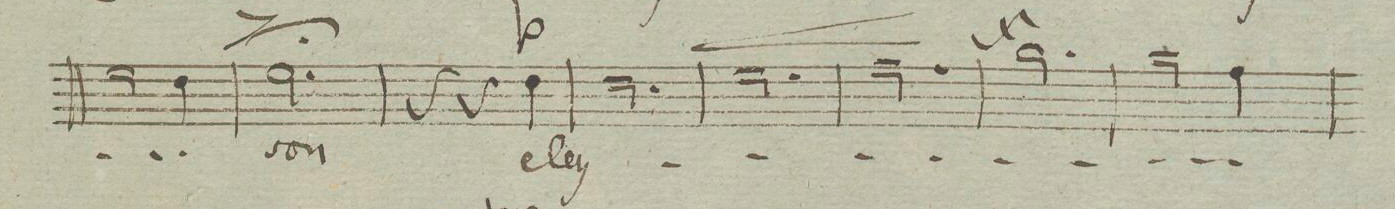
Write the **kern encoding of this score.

**kern	**text	**dynam
*I"Soprano. Tutti.	*	*
*clefC1	*	*
*k[]	*	*
*M3/4	*	*
2cc\	.	.
4b\	.	.
=121	=121	=121
2.cc^;\	-son	.
=122	=122	=122
4r	.	.
4r	.	.
4b\	e-	p
=123	=123	=123
2.b\	-ley-	.
=124	=124	=124
2.cc\	.	<
=125	=125	=125
2.dd\	.	.
.	.	[
=126	=126	=126
2.ee\	.	f
=127	=127	=127
2ee\	.	.
4dd\	.	.
=128	=128	=128
*-	*-	*-
